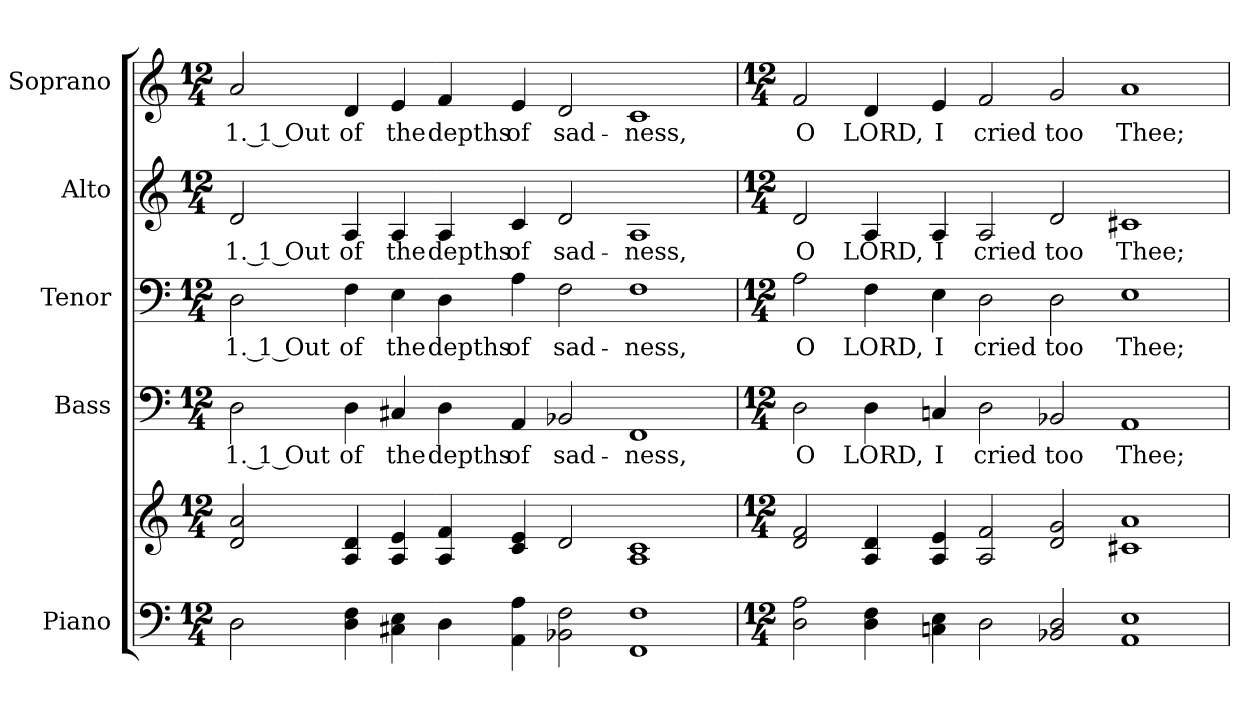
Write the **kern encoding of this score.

**kern	**kern	**kern	**text	**kern	**text	**kern	**text	**kern	**text
*part5	*part5	*part4	*part4	*part3	*part3	*part2	*part2	*part1	*part1
*staff6	*staff5	*staff4	*staff4	*staff3	*staff3	*staff2	*staff2	*staff1	*staff1
*I"Piano	*	*I"Bass	*	*I"Tenor	*	*I"Alto	*	*I"Soprano	*
*I'Pno.	*	*I'B.	*	*I'T.	*	*I'A.	*	*I'S.	*
!!LO:PB:g=z
*clefF4	*clefG2	*clefF4	*	*clefF4	*	*clefG2	*	*clefG2	*
*k[]	*k[]	*k[]	*	*k[]	*	*k[]	*	*k[]	*
*C:	*C:	*C:	*	*C:	*	*C:	*	*C:	*
*M12/4	*M12/4	*M12/4	*	*M12/4	*	*M12/4	*	*M12/4	*
*MM180	*MM180	*MM180	*	*MM180	*	*MM180	*	*MM180	*
=1	=1	=1	=1	=1	=1	=1	=1	=1	=1
!	!	!	!LO:LY:b:color=#000000	!	!	!	!	!	!
!	!	!	!	!	!LO:LY:b:color=#000000	!	!	!	!
!	!	!	!	!	!	!	!LO:LY:b:color=#000000	!	!
!	!	!	!	!	!	!	!	!	!LO:LY:b:color=#000000
2Di\	2di/ 2ai	2Di\	1. 1 Out	2Di\	1. 1 Out	2di/	1. 1 Out	2ai/	1. 1 Out
!	!	!	!LO:LY:b:color=#000000	!	!	!	!	!	!
!	!	!	!	!	!LO:LY:b:color=#000000	!	!	!	!
!	!	!	!	!	!	!	!LO:LY:b:color=#000000	!	!
!	!	!	!	!	!	!	!	!	!LO:LY:b:color=#000000
4Di\ 4Fi	4Ai/ 4di	4Di\	of	4Fi\	of	4Ai/	of	4di/	of
!	!	!	!LO:LY:b:color=#000000	!	!	!	!	!	!
!	!	!	!	!	!LO:LY:b:color=#000000	!	!	!	!
!	!	!	!	!	!	!	!LO:LY:b:color=#000000	!	!
!	!	!	!	!	!	!	!	!	!LO:LY:b:color=#000000
4C#Xi\ 4Ei	4Ai/ 4ei	4C#Xi/	the	4Ei\	the	4Ai/	the	4ei/	the
!	!	!	!LO:LY:b:color=#000000	!	!	!	!	!	!
!	!	!	!	!	!LO:LY:b:color=#000000	!	!	!	!
!	!	!	!	!	!	!	!LO:LY:b:color=#000000	!	!
!	!	!	!	!	!	!	!	!	!LO:LY:b:color=#000000
4Di\	4Ai/ 4fi	4Di\	depths	4Di\	depths	4Ai/	depths	4fi/	depths
!	!	!	!LO:LY:b:color=#000000	!	!	!	!	!	!
!	!	!	!	!	!LO:LY:b:color=#000000	!	!	!	!
!	!	!	!	!	!	!	!LO:LY:b:color=#000000	!	!
!	!	!	!	!	!	!	!	!	!LO:LY:b:color=#000000
4AAi\ 4Ai	4ci/ 4ei	4AAi/	of	4Ai\	of	4ci/	of	4ei/	of
!	!	!	!LO:LY:b:color=#000000	!	!	!	!	!	!
!	!	!	!	!	!LO:LY:b:color=#000000	!	!	!	!
!	!	!	!	!	!	!	!LO:LY:b:color=#000000	!	!
!	!	!	!	!	!	!	!	!	!LO:LY:b:color=#000000
2BB-Xi\ 2Fi	2di/	2BB-Xi/	sad-	2Fi\	sad-	2di/	sad-	2di/	sad-
!	!	!	!LO:LY:b:color=#000000	!	!	!	!	!	!
!	!	!	!	!	!LO:LY:b:color=#000000	!	!	!	!
!	!	!	!	!	!	!	!LO:LY:b:color=#000000	!	!
!	!	!	!	!	!	!	!	!	!LO:LY:b:color=#000000
1FFi 1Fi	1Ai 1ci	1FFi	-ness,	1Fi	-ness,	1Ai	-ness,	1ci	-ness,
!!LO:PB:g=z
=2	=2	=2	=2	=2	=2	=2	=2	=2	=2
*M12/4	*M12/4	*M12/4	*	*M12/4	*	*M12/4	*	*M12/4	*
!	!	!	!LO:LY:b:color=#000000	!	!	!	!	!	!
!	!	!	!	!	!LO:LY:b:color=#000000	!	!	!	!
!	!	!	!	!	!	!	!LO:LY:b:color=#000000	!	!
!	!	!	!	!	!	!	!	!	!LO:LY:b:color=#000000
2Di\ 2Ai	2di/ 2fi	2Di\	O	2Ai\	O	2di/	O	2fi/	O
!	!	!	!LO:LY:b:color=#000000	!	!	!	!	!	!
!	!	!	!	!	!LO:LY:b:color=#000000	!	!	!	!
!	!	!	!	!	!	!	!LO:LY:b:color=#000000	!	!
!	!	!	!	!	!	!	!	!	!LO:LY:b:color=#000000
4Di\ 4Fi	4Ai/ 4di	4Di\	LORD,	4Fi\	LORD,	4Ai/	LORD,	4di/	LORD,
!	!	!	!LO:LY:b:color=#000000	!	!	!	!	!	!
!	!	!	!	!	!LO:LY:b:color=#000000	!	!	!	!
!	!	!	!	!	!	!	!LO:LY:b:color=#000000	!	!
!	!	!	!	!	!	!	!	!	!LO:LY:b:color=#000000
4Cni\ 4Ei	4Ai/ 4ei	4Cni/	I	4Ei\	I	4Ai/	I	4ei/	I
!	!	!	!LO:LY:b:color=#000000	!	!	!	!	!	!
!	!	!	!	!	!LO:LY:b:color=#000000	!	!	!	!
!	!	!	!	!	!	!	!LO:LY:b:color=#000000	!	!
!	!	!	!	!	!	!	!	!	!LO:LY:b:color=#000000
2Di\	2Ai/ 2fi	2Di\	cried	2Di\	cried	2Ai/	cried	2fi/	cried
!	!	!	!LO:LY:b:color=#000000	!	!	!	!	!	!
!	!	!	!	!	!LO:LY:b:color=#000000	!	!	!	!
!	!	!	!	!	!	!	!LO:LY:b:color=#000000	!	!
!	!	!	!	!	!	!	!	!	!LO:LY:b:color=#000000
2BB-Xi/ 2Di	2di/ 2gi	2BB-Xi/	too	2Di\	too	2di/	too	2gi/	too
!	!	!	!LO:LY:b:color=#000000	!	!	!	!	!	!
!	!	!	!	!	!LO:LY:b:color=#000000	!	!	!	!
!	!	!	!	!	!	!	!LO:LY:b:color=#000000	!	!
!	!	!	!	!	!	!	!	!	!LO:LY:b:color=#000000
1AAi 1Ei	1c#Xi 1ai	1AAi	Thee;	1Ei	Thee;	1c#Xi	Thee;	1ai	Thee;
=	=	=	=	=	=	=	=	=	=
*-	*-	*-	*-	*-	*-	*-	*-	*-	*-
